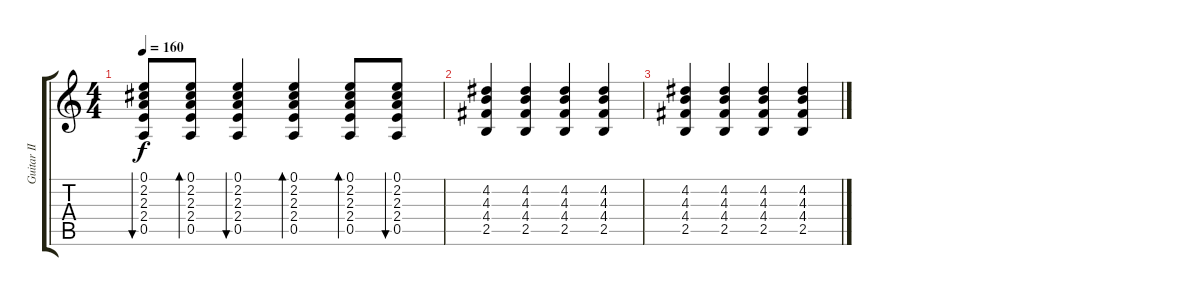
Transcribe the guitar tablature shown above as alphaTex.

\track ("Guitar II" "Guitar II") {instrument acousticguitarnylon}
\staff {score tabs}
\tuning (E4 B3 G3 D3 A2 E2) {hide}
\ts (4 4)
\tempo 160
\clef g2
\ks c
(0.1 2.2 2.3 2.4 0.5).8{bu 30 dy f} (0.1 2.2 2.3 2.4 0.5).8{bd 30} (0.1 2.2 2.3 2.4 0.5).4{bu 30} (0.1 2.2 2.3 2.4 0.5).4{bd 30} (0.1 2.2 2.3 2.4 0.5).8{bd 30} (0.1 2.2 2.3 2.4 0.5).8{bu 30} |
(4.2 4.3 4.4 2.5).4 (4.2 4.3 4.4 2.5).4 (4.2 4.3 4.4 2.5).4 (4.2 4.3 4.4 2.5).4 |
(4.2 4.3 4.4 2.5).4 (4.2 4.3 4.4 2.5).4 (4.2 4.3 4.4 2.5).4 (4.2 4.3 4.4 2.5).4
